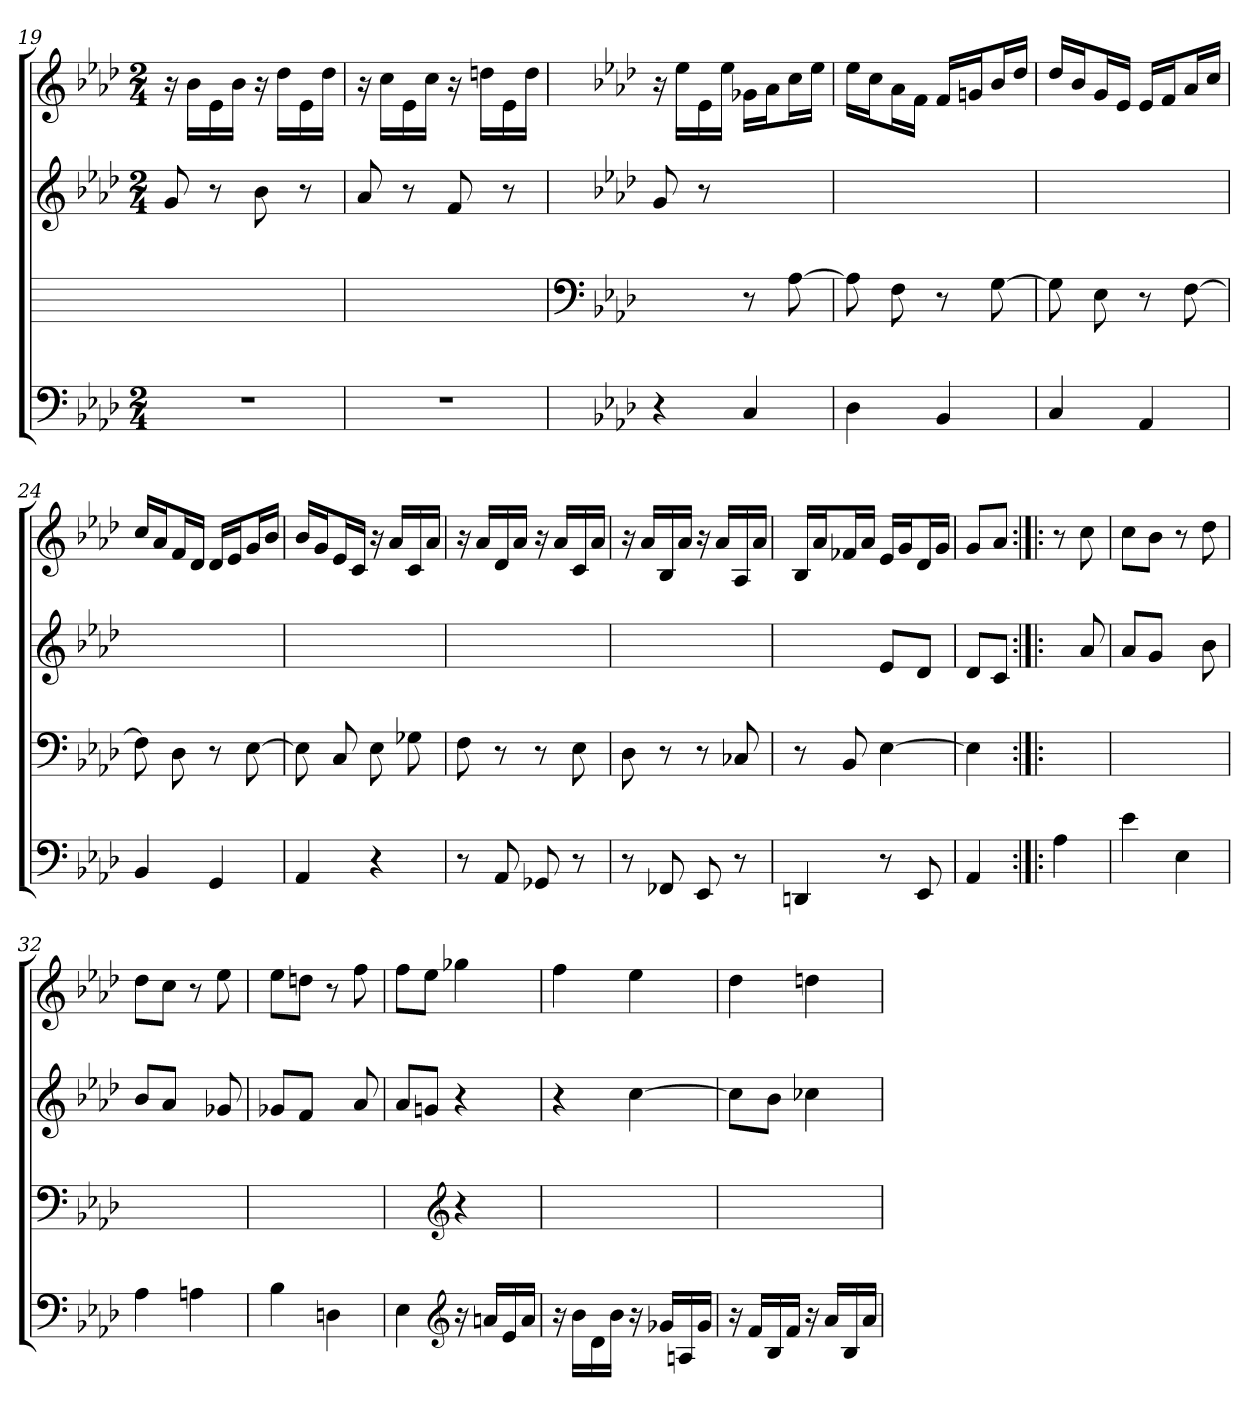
**kern	**kern	**kern	**kern
*part4	*part3	*part2	*part1
*staff4	*staff3	*staff2	*staff1
*clefF4	*	*clefG2	*clefG2
*k[b-e-a-d-]	*	*k[b-e-a-d-]	*k[b-e-a-d-]
*f:	*	*f:	*f:
*M2/4	*	*M2/4	*M2/4
=19	=19	=19	=19
2r	2ryy	8g	16r
.	.	.	16b-\LL
.	.	8r	16e-\
.	.	.	16b-\JJ
.	.	8b-	16r
.	.	.	16dd-\LL
.	.	8r	16e-\
.	.	.	16dd-\JJ
=20	=20	=20	=20
2r	2ryy	8a-	16r
.	.	.	16cc\LL
.	.	8r	16e-\
.	.	.	16cc\JJ
.	.	8f	16r
.	.	.	16ddn\LL
.	.	8r	16e-\
.	.	.	16dd\JJ
=21	=21	=21	=21
*	*clefF4	*	*
*	*k[b-e-a-d-]	*	*
4r	4ryy	8g	16r
.	.	.	16ee-\LL
.	.	8r	16e-\
.	.	.	16ee-\JJ
4C	8r	4ryy	16g-X\LL
.	.	.	16a-\J
.	[8A-	.	16cc\L
.	.	.	16ee-\JJ
=22	=22	=22	=22
4D-	8A-]	2ryy	16ee-\LL
.	.	.	16cc\J
.	8F	.	16a-\L
.	.	.	16f\JJ
4BB-	8r	.	16f/LL
.	.	.	16gn/J
.	[8G	.	16b-/L
.	.	.	16dd-/JJ
=23	=23	=23	=23
4C	8G]	2ryy	16dd-/LL
.	.	.	16b-/J
.	8E-	.	16g/L
.	.	.	16e-/JJ
4AA-	8r	.	16e-/LL
.	.	.	16f/J
.	[8F	.	16a-/L
.	.	.	16cc/JJ
=24	=24	=24	=24
4BB-	8F]	2ryy	16cc/LL
.	.	.	16a-/J
.	8D-	.	16f/L
.	.	.	16d-/JJ
4GG	8r	.	16d-/LL
.	.	.	16e-/J
.	[8E-	.	16g/L
.	.	.	16b-/JJ
=25	=25	=25	=25
4AA-	8E-]	2ryy	16b-/LL
.	.	.	16g/J
.	8C	.	16e-/L
.	.	.	16c/JJ
4r	8E-	.	16r
.	.	.	16a-/LL
.	8G-X	.	16c/
.	.	.	16a-/JJ
=26	=26	=26	=26
8r	8F	2ryy	16r
.	.	.	16a-/LL
8AA-	8r	.	16d-/
.	.	.	16a-/JJ
8GG-X	8r	.	16r
.	.	.	16a-/LL
8r	8E-	.	16c/
.	.	.	16a-/JJ
=27	=27	=27	=27
8r	8D-	2ryy	16r
.	.	.	16a-/LL
8FF-X	8r	.	16B-/
.	.	.	16a-/JJ
8EE-	8r	.	16r
.	.	.	16a-/LL
8r	8C-X	.	16A-/
.	.	.	16a-/JJ
=28	=28	=28	=28
4DDn	8r	4ryy	16B-/LL
.	.	.	16a-/J
.	8BB-	.	16f-X/L
.	.	.	16a-/JJ
*	*	*	*MM69
8r	[4E-	8e-/L	16e-/LL
.	.	.	16g/J
8EE-	.	8d-/J	16d-/L
.	.	.	16g/JJ
=29	=29	=29	=29
4AA-	4E-]	8d-/L	8g/L
.	.	8c/J	8a-/J
=30:|!|:	=30:|!|:	=30:|!|:	=30:|!|:
4A-	4ryy	8ryy	8r
.	.	8a-	8cc
=31	=31	=31	=31
4e-	2ryy	8a-/L	8cc\L
.	.	8g/J	8b-\J
4E-	.	8ryy	8r
.	.	8b-	8dd-
=32	=32	=32	=32
4A-	2ryy	8b-/L	8dd-\L
.	.	8a-/J	8cc\J
4An	.	8ryy	8r
.	.	8g-X	8ee-
=33	=33	=33	=33
4B-	2ryy	8g-X/L	8ee-\L
.	.	8f/J	8ddn\J
4Dn	.	8ryy	8r
.	.	8a-	8ff
=34	=34	=34	=34
4E-	4ryy	8a-/L	8ff\L
.	.	8gn/J	8ee-\J
*clefG2	*clefG2	*	*
16r	4r	4r	4gg-X
16an/LL	.	.	.
16e-/	.	.	.
16a/JJ	.	.	.
=35	=35	=35	=35
16r	2ryy	4r	4ff
16b-\LL	.	.	.
16d-\	.	.	.
16b-\JJ	.	.	.
16r	.	[4cc	4ee-
16g-X/LL	.	.	.
16An/	.	.	.
16g-/JJ	.	.	.
=36	=36	=36	=36
16r	2ryy	8cc\L]	4dd-
16f/LL	.	.	.
16B-/	.	8b-\J	.
16f/JJ	.	.	.
16r	.	4cc-X	4ddn
16a-/LL	.	.	.
16B-/	.	.	.
16a-/JJ	.	.	.
=	=	=	=
*-	*-	*-	*-
